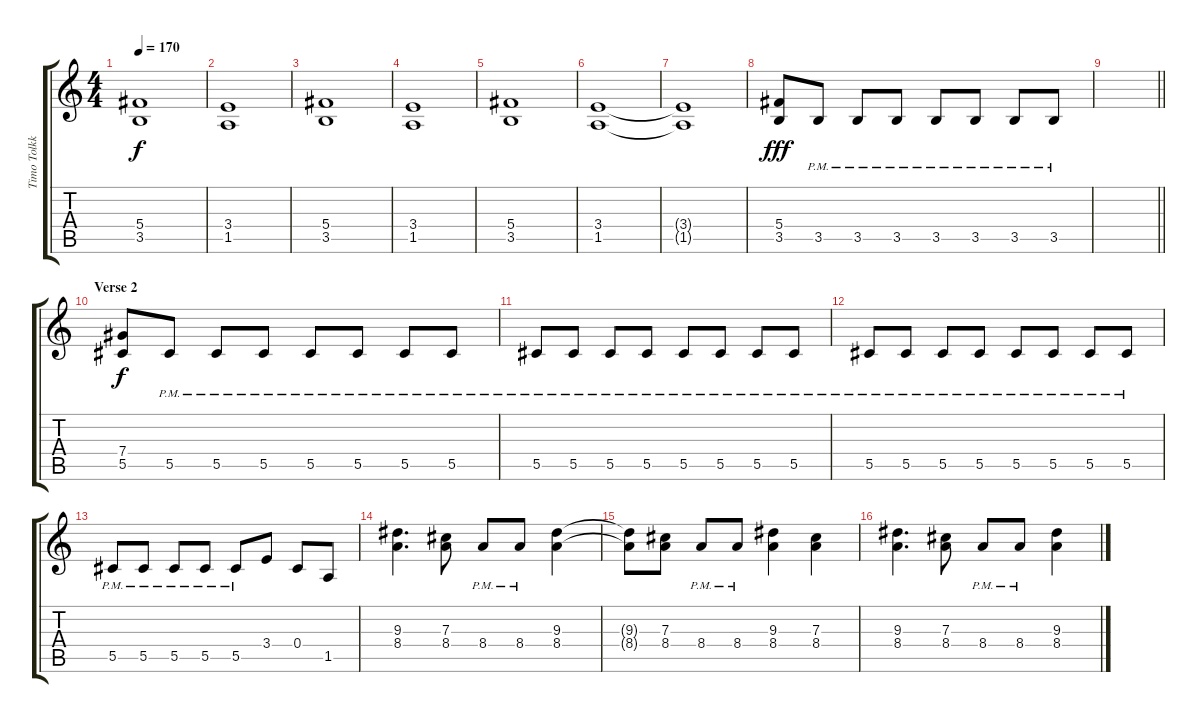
\track ("Timo Tolkki" "Timo Tolkk") {instrument distortionguitar}
\staff {score tabs}
\tuning (Eb4 Bb3 Gb3 Db3 Ab2 Eb2) {hide}
\ts (4 4)
\tempo 170
\clef g2
\ks c
(5.4 3.5).1{dy f} |
(3.4 1.5).1 |
(5.4 3.5).1 |
(3.4 1.5).1 |
(5.4 3.5).1 |
(3.4 1.5).1 |
(3.4{t} 1.5{t}).1 |
(5.4 3.5).8{dy fff} 3.5{pm}.8 3.5{pm}.8 3.5{pm}.8 3.5{pm}.8 3.5{pm}.8 3.5{pm}.8 3.5{pm}.8 |
\barLineRight lightlight
|
\section ("" "Verse 2")
(7.4 5.5).8{dy f} 5.5{pm}.8 5.5{pm}.8 5.5{pm}.8 5.5{pm}.8 5.5{pm}.8 5.5{pm}.8 5.5{pm}.8 |
5.5{pm}.8 5.5{pm}.8 5.5{pm}.8 5.5{pm}.8 5.5{pm}.8 5.5{pm}.8 5.5{pm}.8 5.5{pm}.8 |
5.5{pm}.8 5.5{pm}.8 5.5{pm}.8 5.5{pm}.8 5.5{pm}.8 5.5{pm}.8 5.5{pm}.8 5.5{pm}.8 |
5.5{pm}.8 5.5{pm}.8 5.5{pm}.8 5.5{pm}.8 5.5{pm}.8 3.4.8 0.4.8 1.5.8 |
(9.3 8.4).4{d} (7.3 8.4).8 8.4{pm}.8 8.4{pm}.8 (9.3 8.4).4 |
(9.3{t} 8.4{t}).8 (7.3 8.4).8 8.4{pm}.8 8.4{pm}.8 (9.3 8.4).4 (7.3 8.4).4 |
(9.3 8.4).4{d} (7.3 8.4).8 8.4{pm}.8 8.4{pm}.8 (9.3 8.4).4
